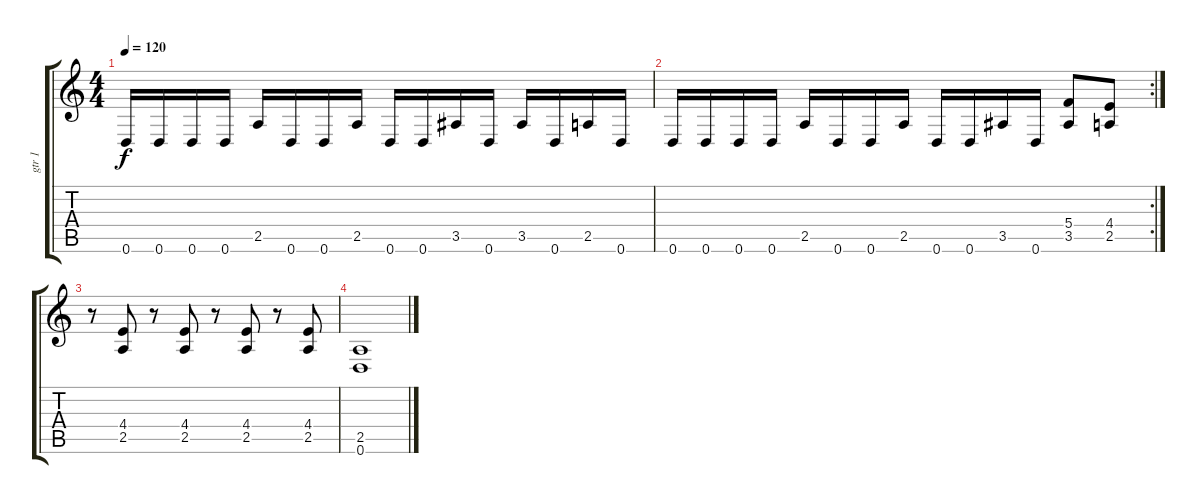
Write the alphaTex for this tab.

\track ("gtr 1" "gtr 1") {instrument distortionguitar}
\staff {score tabs}
\tuning (D4 A3 F3 C3 G2 D2) {hide}
\ts (4 4)
\tempo 120
\clef g2
\ks c
0.6.16{dy f} 0.6.16 0.6.16 0.6.16 2.5.16 0.6.16 0.6.16 2.5.16 0.6.16 0.6.16 3.5.16 0.6.16 3.5.16 0.6.16 2.5.16 0.6.16 |
\rc 2
0.6.16 0.6.16 0.6.16 0.6.16 2.5.16 0.6.16 0.6.16 2.5.16 0.6.16 0.6.16 3.5.16 0.6.16 (5.4 3.5).8 (4.4 2.5).8 |
r.8 (4.4 2.5).8 r.8 (4.4 2.5).8 r.8 (4.4 2.5).8 r.8 (4.4 2.5).8 |
(2.5 0.6).1
